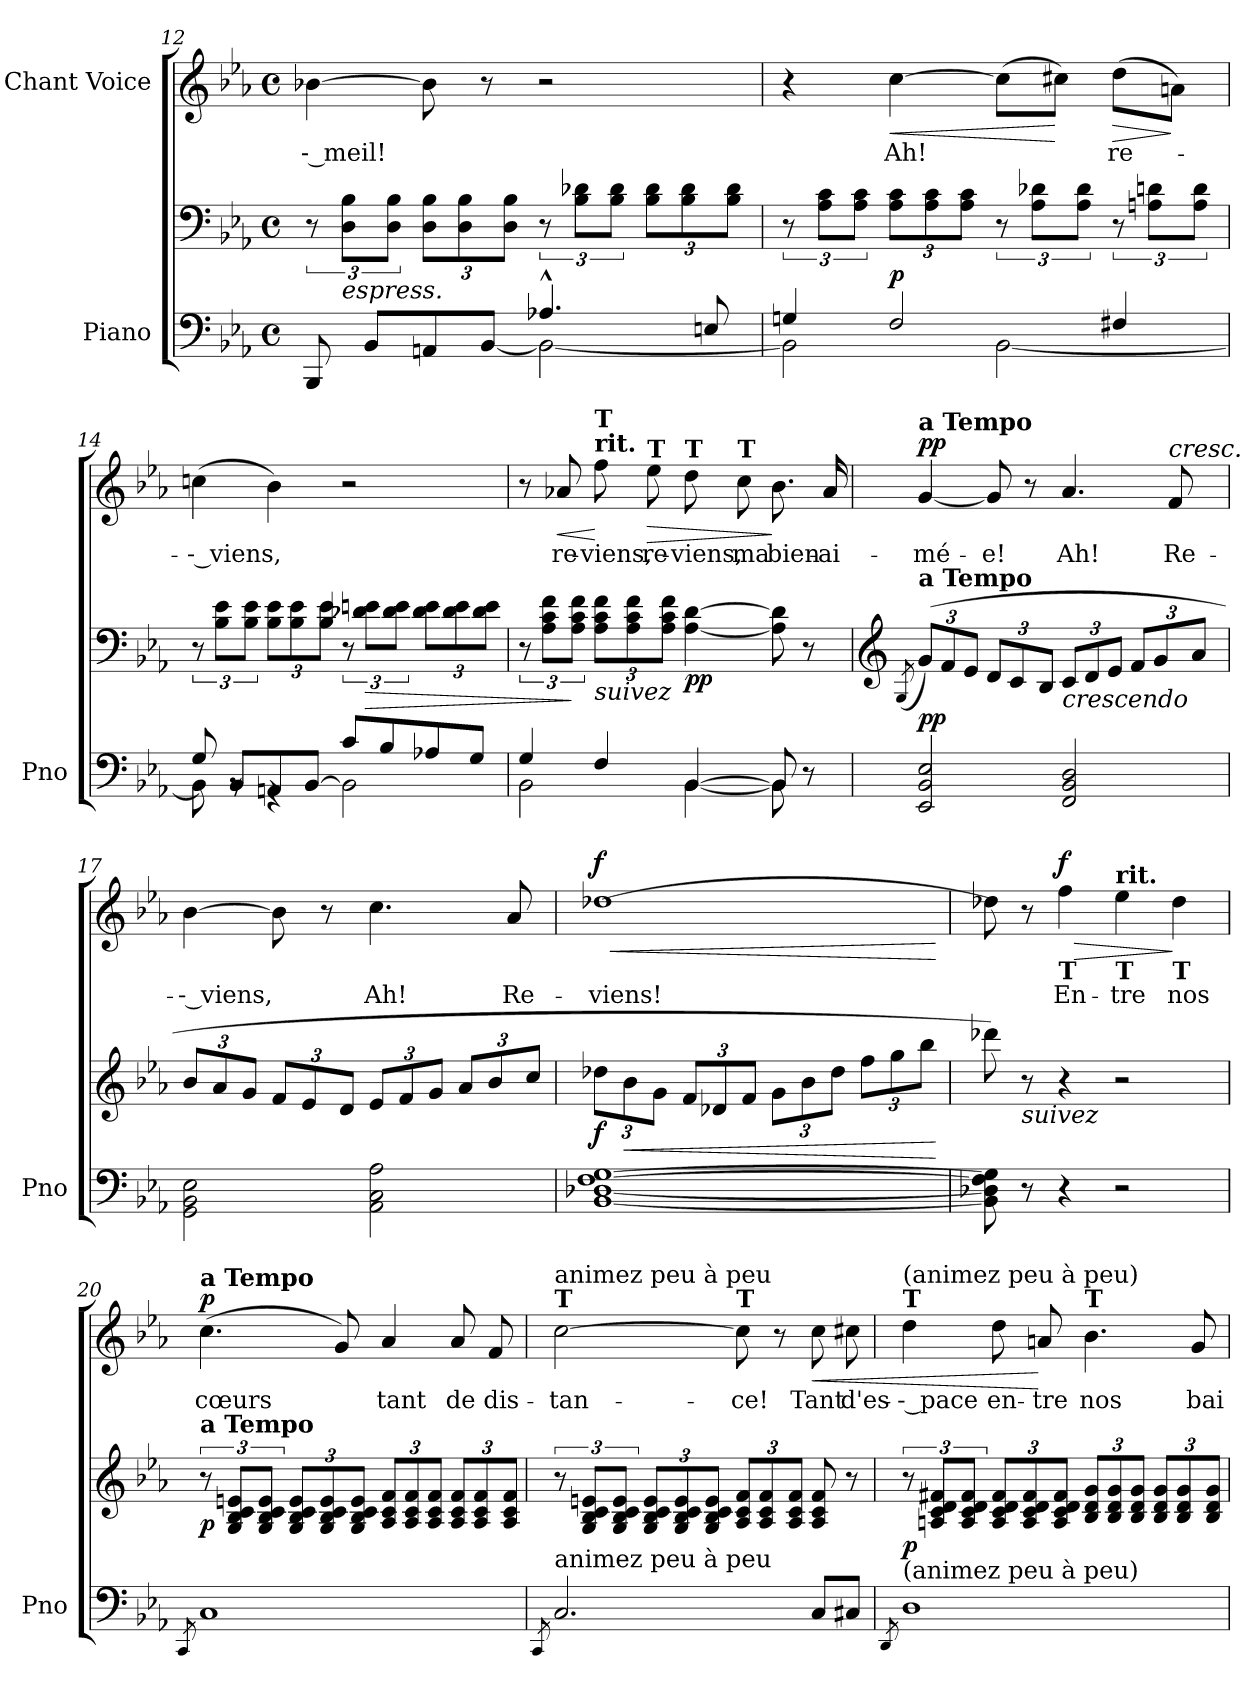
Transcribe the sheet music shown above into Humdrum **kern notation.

**kern	**kern	**dynam	**kern	**text	**dynam
*part2	*part2	*part2	*part1	*part1	*part1
*staff3	*staff2	*staff2/3	*staff1	*staff1	*staff1
*I"Piano	*	*	*I"Chant Voice	*	*
*I'Pno	*	*	*	*	*
!!LO:PB:g=z
*clefF4	*clefF4	*	*clefG2	*	*
*k[b-e-a-]	*k[b-e-a-]	*	*k[b-e-a-]	*	*
*M4/4	*M4/4	*	*M4/4	*	*
*met(c)	*met(c)	*	*met(c)	*	*
=12	=12	=12	=12	=12	=12
*^	*	*	*	*	*
!	!	!	!	!	!LO:LY:b	!
8BBB-/	2ryy	12r	.	[4b-X\	-- meil!	.
!	!	!LO:TX:b:i:t=espress.	!	!	!	!
.	.	12D\ 12B-\L	.	.	.	.
8BB-/L	.	.	.	.	.	.
.	.	12D\ 12B-\J	.	.	.	.
*	*	*Xbrackettup	*	*	*	*
8AAn/	.	12D\ 12B-\L	.	8b-\]	.	.
.	.	12D\ 12B-\	.	.	.	.
[8BB-/J	.	.	.	8r	.	.
.	.	12D\ 12B-\J	.	.	.	.
*	*	*brackettup	*	*	*	*
4.A-X^^/	2BB-\_	12r	.	2r	.	.
.	.	12B-\ 12d-X\L	.	.	.	.
.	.	12B-\ 12d-\J	.	.	.	.
*	*	*Xbrackettup	*	*	*	*
.	.	12B-\ 12d-\L	.	.	.	.
.	.	12B-\ 12d-\	.	.	.	.
8En/	.	.	.	.	.	.
.	.	12B-\ 12d-\J	.	.	.	.
=13	=13	=13	=13	=13	=13	=13
*	*	*brackettup	*	*	*	*
4Gn/	2BB-\]	12r	.	4r	.	.
.	.	12A-\ 12c\L	.	.	.	.
.	.	12A-\ 12c\J	.	.	.	.
*	*	*Xbrackettup	*	*	*	*
!	!	!	!LO:DY:a=2	!	!LO:LY:b	!LO:HP:b
2F/	.	12A-\ 12c\L	p	[4cc\	Ah!	<
.	.	12A-\ 12c\	.	.	.	.
.	.	12A-\ 12c\J	.	.	.	.
*	*	*brackettup	*	*	*	*
.	[2BB-\	12r	.	(>8cc\L]	.	.
.	.	12A-\ 12d-X\L	.	.	.	.
.	.	.	.	8cc#X\J)	.	[
.	.	12A-\ 12d-\J	.	.	.	.
!	!	!	!	!	!LO:LY:b	!LO:HP:b
4F#X/	.	12r	.	(>8dd\L	re-	>
.	.	12An\ 12dn\L	.	.	.	.
.	.	.	.	8an\J)	.	]
.	.	12A\ 12d\J	.	.	.	.
!!LO:LB:g=z
=14	=14	=14	=14	=14	=14	=14
!	!	!	!	!	!LO:LY:b	!
8G/	8BB-\]	12r	.	(>4ccn\	-- viens,	.
.	.	12B-\ 12e-\L	.	.	.	.
8BB-/L	8rBB	.	.	.	.	.
.	.	12B-\ 12e-\J	.	.	.	.
*	*	*Xbrackettup	*	*	*	*
8AAn/	4rGG	12B-\ 12e-\L	.	4b-\)	.	.
.	.	12B-\ 12e-\	.	.	.	.
[8BB-/J	.	.	.	.	.	.
.	.	12B-\ 12e-\J	.	.	.	.
*	*	*brackettup	*	*	*	*
8c/L	2BB-\]	12r	.	2r	.	.
!	!	!	!LO:HP:b	!	!	!
.	.	12d-X\ 12en\L	>	.	.	.
8B-/	.	.	.	.	.	.
.	.	12d-\ 12e\J	.	.	.	.
*	*	*Xbrackettup	*	*	*	*
8A-X/	.	12d-\ 12e\L	.	.	.	.
.	.	12d-\ 12e\	.	.	.	.
8G/J	.	.	.	.	.	.
.	.	12d-\ 12e\J	.	.	.	.
=15	=15	=15	=15	=15	=15	=15
*	*	*brackettup	*	*	*	*
4G/	2BB-\	12r	.	8r	.	.
.	.	12A-\ 12c\ 12f\L	.	.	.	.
!	!	!	!	!	!LO:LY:b	!LO:HP:b
.	.	.	.	8a-X/	re-	<
.	.	12A-\ 12c\ 12f\J	]	.	.	.
*	*	*Xbrackettup	*	*	*	*
!	!	!	!	!LO:TX:a:B:t=rit.	!	!
!	!	!	!	!LO:TX:a:B:t=T	!	!
!	!	!LO:TX:b:i:t=suivez	!	!	!	!
!	!	!	!	!	!LO:LY:b	!
4F/	.	12A-\ 12c\ 12f\L	.	8ff\	-viens,	[
.	.	12A-\ 12c\ 12f\	.	.	.	.
!	!	!	!	!LO:TX:a:B:t=T	!	!
!	!	!	!	!	!LO:LY:b	!LO:HP:b
.	.	.	.	8ee-\	re-	>
.	.	12A-\ 12c\ 12f\J	.	.	.	.
!	!	!	!	!LO:TX:a:B:t=T	!	!
!	!	!	!LO:DY:b	!	!LO:LY:b	!
[4BB-/	[4BB-\	[4A-\ [4d\	pp	8dd\	-viens,	.
!	!	!	!	!LO:TX:a:B:t=T	!	!
!	!	!	!	!	!LO:LY:b	!
.	.	.	.	8cc\	ma	.
!	!	!	!	!	!LO:LY:b	!
8BB-/]	8BB-\]	8A-\] 8d\]	.	8.b-\	bien-	]
8r	8ryy	8r	.	.	.	.
!	!	!	!	!	!LO:LY:b	!
.	.	.	.	16a-/	-ai-	.
*v	*v	*	*	*	*	*
=16	=16	=16	=16	=16	=16
*	*clefG2	*	*	*	*
.	(<8qG/	.	.	.	.
!	!	!	!LO:TX:a:B:t=a Tempo	!	!
!	!LO:TX:a:B:t=a Tempo	!	!	!	!
!	!	!LO:DY:a=2	!	!LO:LY:b	!LO:DY:a
2EE-/ 2BB-/ 2E-/	(>12g/L)	pp	[4g/	-mé-	pp
.	12f/	.	.	.	.
.	12e-/J	.	.	.	.
!	!	!	!	!LO:LY:b	!
.	12d/L	.	8g/]	-e!	.
.	12c/	.	.	.	.
.	.	.	8r	.	.
.	12B-/J	.	.	.	.
!	!LO:TX:b:i:t=crescendo	!	!	!	!
!	!	!	!	!LO:LY:b	!
2FF/ 2BB-/ 2D/	12c/L	.	4.a-/	Ah!	.
.	12d/	.	.	.	.
.	12e-/J	.	.	.	.
.	12f/L	.	.	.	.
.	12g/	.	.	.	.
!	!	!	!LO:TX:a:i:t=cresc.	!	!
!	!	!	!	!LO:LY:b	!
.	.	.	8f/	Re-	.
.	12a-/J	.	.	.	.
!!LO:LB:g=z
=17	=17	=17	=17	=17	=17
!	!	!	!	!LO:LY:b	!
2GG\ 2BB-\ 2E-\	12b-/L	.	[4b-\	-- viens,	.
.	12a-/	.	.	.	.
.	12g/J	.	.	.	.
.	12f/L	.	8b-\]	.	.
.	12e-/	.	.	.	.
.	.	.	8r	.	.
.	12d/J	.	.	.	.
!	!	!	!	!LO:LY:b	!
2AA-\ 2C\ 2A-\	12e-/L	.	4.cc\	Ah!	.
.	12f/	.	.	.	.
.	12g/J	.	.	.	.
.	12a-/L	.	.	.	.
.	12b-/	.	.	.	.
!	!	!	!	!LO:LY:b	!
.	.	.	8a-/	Re-	.
.	12cc/J	.	.	.	.
=18	=18	=18	=18	=18	=18
!	!	!LO:DY:b	!	!LO:LY:b	!LO:HP:b
!	!	!	!	!	!LO:DY:n=1:a
[1BB- [1D-X [1F [1G	12dd-X\L	f	[1dd-X	-viens!	< f
!	!	!LO:HP:b	!	!	!
.	12b-\	<	.	.	.
.	12g\J	.	.	.	.
.	12f/L	.	.	.	.
.	12d-X/	.	.	.	.
.	12f/J	.	.	.	.
.	12g\L	.	.	.	.
.	12b-\	.	.	.	.
.	12dd-\J	.	.	.	.
.	12ff\L	.	.	.	.
.	12gg\	.	.	.	.
.	12bb-\J	.	.	.	.
.	.	[	.	.	[
=19	=19	=19	=19	=19	=19
8BB-\] 8D-X\] 8F\] 8G\]	8ddd-X\)	.	8dd-X\]	.	.
!	!LO:TX:b:i:t=suivez	!	!	!	!
8r	8r	.	8r	.	.
!	!	!	!LO:TX:b:B:t=T	!	!
!	!	!	!	!LO:LY:b	!LO:HP:b
!	!	!	!	!	!LO:DY:n=1:a
4r	4r	.	4ff\	En-	> f
!	!	!	!LO:TX:a:B:t=rit.	!	!
!	!	!	!LO:TX:b:B:t=T	!	!
!	!	!	!	!LO:LY:b	!
2r	2r	.	4ee-\	-tre	.
!	!	!	!LO:TX:b:B:t=T	!	!
!	!	!	!	!LO:LY:b	!
.	.	.	4dd-\	nos	]
!!LO:LB:g=z
=20	=20	=20	=20	=20	=20
8qCC/	.	.	.	.	.
*	*brackettup	*	*	*	*
!	!	!	!LO:TX:a:B:t=a Tempo	!	!
!	!LO:TX:a:B:t=a Tempo	!	!	!	!
!	!	!LO:DY:b	!	!LO:LY:b	!LO:DY:a
1C	12r	p	(>4.cc\	cœurs	p
.	12G/ 12B-/ 12c/ 12en/L	.	.	.	.
.	12G/ 12B-/ 12c/ 12e/J	.	.	.	.
*	*Xbrackettup	*	*	*	*
.	12G/ 12B-/ 12c/ 12e/L	.	.	.	.
.	12G/ 12B-/ 12c/ 12e/	.	.	.	.
.	.	.	8g/)	.	.
.	12G/ 12B-/ 12c/ 12e/J	.	.	.	.
!	!	!	!	!LO:LY:b	!
.	12A-/ 12c/ 12f/L	.	4a-/	tant	.
.	12A-/ 12c/ 12f/	.	.	.	.
.	12A-/ 12c/ 12f/J	.	.	.	.
!	!	!	!	!LO:LY:b	!
.	12A-/ 12c/ 12f/L	.	8a-/	de	.
.	12A-/ 12c/ 12f/	.	.	.	.
!	!	!	!	!LO:LY:b	!
.	.	.	8f/	dis-	.
.	12A-/ 12c/ 12f/J	.	.	.	.
=21	=21	=21	=21	=21	=21
8qCC/	.	.	.	.	.
*	*brackettup	*	*	*	*
!	!	!	!LO:TX:a:B:t=T	!	!
!	!	!	!LO:TX:a:t=animez peu à peu	!	!
!LO:TX:a:t=animez peu à peu	!	!	!	!	!
!	!	!	!	!LO:LY:b	!
2.C/	12r	.	[2cc\	-tan-	.
.	12G/ 12B-/ 12c/ 12en/L	.	.	.	.
.	12G/ 12B-/ 12c/ 12e/J	.	.	.	.
*	*Xbrackettup	*	*	*	*
.	12G/ 12B-/ 12c/ 12e/L	.	.	.	.
.	12G/ 12B-/ 12c/ 12e/	.	.	.	.
.	12G/ 12B-/ 12c/ 12e/J	.	.	.	.
!	!	!	!LO:TX:a:B:t=T	!	!
!	!	!	!	!LO:LY:b	!
.	12A-/ 12c/ 12f/L	.	8cc\]	-ce!	.
.	12A-/ 12c/ 12f/	.	.	.	.
.	.	.	8r	.	.
.	12A-/ 12c/ 12f/J	.	.	.	.
!	!	!	!	!LO:LY:b	!LO:HP:b
8C/L	8A-/ 8c/ 8f/	.	8cc\	Tant	<
!	!	!	!	!LO:LY:b	!
8C#X/J	8r	.	8cc#X\	d'es-	.
!!LO:PB:g=z
=22	=22	=22	=22	=22	=22
8qDD/	.	.	.	.	.
*	*brackettup	*	*	*	*
!	!	!	!LO:TX:a:B:t=T	!	!
!	!	!	!LO:TX:a:t=(animez  peu  à  peu)	!	!
!	!LO:TX:b:t=(animez  peu  à  peu)	!	!	!	!
!	!	!LO:DY:b	!	!LO:LY:b	!
1D	12r	p	4dd\	-- pace	.
.	12An/ 12c/ 12d/ 12f#X/L	.	.	.	.
.	12A/ 12c/ 12d/ 12f#/J	.	.	.	.
*	*Xbrackettup	*	*	*	*
!	!	!	!	!LO:LY:b	!
.	12A/ 12c/ 12d/ 12f#/L	.	8dd\	en-	.
.	12A/ 12c/ 12d/ 12f#/	.	.	.	.
!	!	!	!	!LO:LY:b	!
.	.	.	8an/	-tre	[
.	12A/ 12c/ 12d/ 12f#/J	.	.	.	.
!	!	!	!LO:TX:a:B:t=T	!	!
!	!	!	!	!LO:LY:b	!
.	12B-/ 12d/ 12g/L	.	4.b-\	nos	.
.	12B-/ 12d/ 12g/	.	.	.	.
.	12B-/ 12d/ 12g/J	.	.	.	.
.	12B-/ 12d/ 12g/L	.	.	.	.
.	12B-/ 12d/ 12g/	.	.	.	.
!	!	!	!	!LO:LY:b	!
.	.	.	8g/	bai-	.
.	12B-/ 12d/ 12g/J	.	.	.	.
=	=	=	=	=	=
*-	*-	*-	*-	*-	*-
